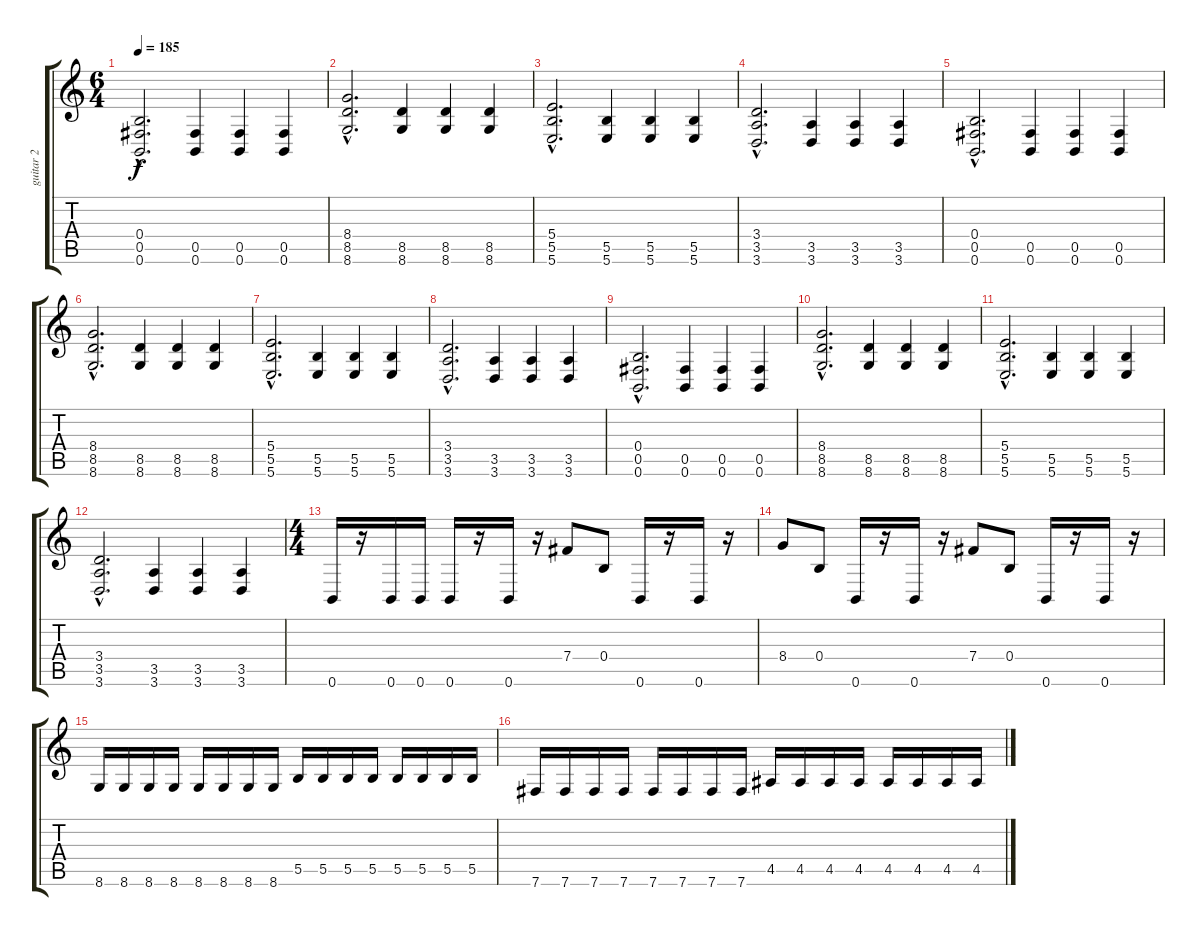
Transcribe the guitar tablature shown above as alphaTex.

\track ("guitar 2" "guitar 2") {instrument overdrivenguitar}
\staff {score tabs}
\tuning (Db4 Ab3 E3 B2 Gb2 B1) {hide}
\ts (6 4)
\tempo 185
\clef g2
\ks c
(0.4{hac} 0.5{hac} 0.6{hac}).2{d dy f} (0.5 0.6).4 (0.5 0.6).4 (0.5 0.6).4 |
(8.4{hac} 8.5{hac} 8.6{hac}).2{d} (8.5 8.6).4 (8.5 8.6).4 (8.5 8.6).4 |
(5.4{hac} 5.5{hac} 5.6{hac}).2{d} (5.5 5.6).4 (5.5 5.6).4 (5.5 5.6).4 |
(3.4{hac} 3.5{hac} 3.6{hac}).2{d} (3.5 3.6).4 (3.5 3.6).4 (3.5 3.6).4 |
(0.4{hac} 0.5{hac} 0.6{hac}).2{d} (0.5 0.6).4 (0.5 0.6).4 (0.5 0.6).4 |
(8.4{hac} 8.5{hac} 8.6{hac}).2{d} (8.5 8.6).4 (8.5 8.6).4 (8.5 8.6).4 |
(5.4{hac} 5.5{hac} 5.6{hac}).2{d} (5.5 5.6).4 (5.5 5.6).4 (5.5 5.6).4 |
(3.4{hac} 3.5{hac} 3.6{hac}).2{d} (3.5 3.6).4 (3.5 3.6).4 (3.5 3.6).4 |
(0.4{hac} 0.5{hac} 0.6{hac}).2{d} (0.5 0.6).4 (0.5 0.6).4 (0.5 0.6).4 |
(8.4{hac} 8.5{hac} 8.6{hac}).2{d} (8.5 8.6).4 (8.5 8.6).4 (8.5 8.6).4 |
(5.4{hac} 5.5{hac} 5.6{hac}).2{d} (5.5 5.6).4 (5.5 5.6).4 (5.5 5.6).4 |
(3.4{hac} 3.5{hac} 3.6{hac}).2{d} (3.5 3.6).4 (3.5 3.6).4 (3.5 3.6).4 |
\ts (4 4)
0.6.16 r.16 0.6.16 0.6.16 0.6.16 r.16 0.6.16 r.16 7.4.8 0.4.8 0.6.16 r.16 0.6.16 r.16 |
8.4.8 0.4.8 0.6.16 r.16 0.6.16 r.16 7.4.8 0.4.8 0.6.16 r.16 0.6.16 r.16 |
8.6.16 8.6.16 8.6.16 8.6.16 8.6.16 8.6.16 8.6.16 8.6.16 5.5.16 5.5.16 5.5.16 5.5.16 5.5.16 5.5.16 5.5.16 5.5.16 |
7.6.16 7.6.16 7.6.16 7.6.16 7.6.16 7.6.16 7.6.16 7.6.16 4.5.16 4.5.16 4.5.16 4.5.16 4.5.16 4.5.16 4.5.16 4.5.16
